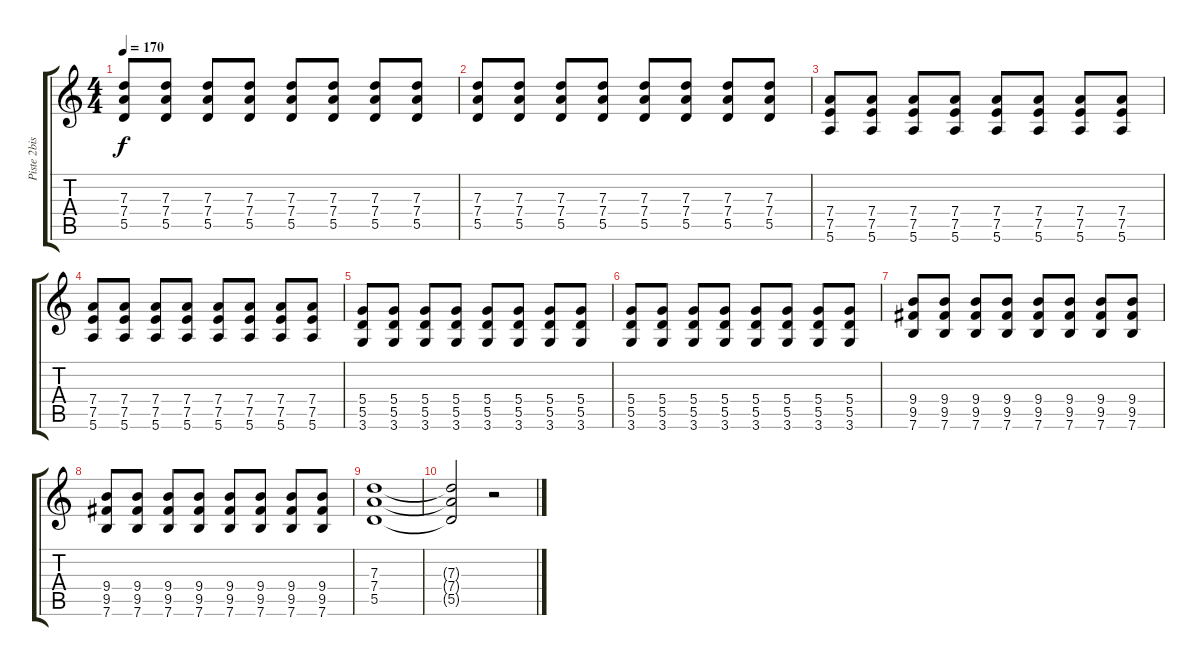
\track ("Piste 2bis" "Piste 2bis") {instrument distortionguitar}
\staff {score tabs}
\tuning (E4 B3 G3 D3 A2 E2) {hide}
\ts (4 4)
\tempo 170
\clef g2
\ks c
(7.3 7.4 5.5).8{dy f} (7.3 7.4 5.5).8 (7.3 7.4 5.5).8 (7.3 7.4 5.5).8 (7.3 7.4 5.5).8 (7.3 7.4 5.5).8 (7.3 7.4 5.5).8 (7.3 7.4 5.5).8 |
(7.3 7.4 5.5).8 (7.3 7.4 5.5).8 (7.3 7.4 5.5).8 (7.3 7.4 5.5).8 (7.3 7.4 5.5).8 (7.3 7.4 5.5).8 (7.3 7.4 5.5).8 (7.3 7.4 5.5).8 |
(7.4 7.5 5.6).8 (7.4 7.5 5.6).8 (7.4 7.5 5.6).8 (7.4 7.5 5.6).8 (7.4 7.5 5.6).8 (7.4 7.5 5.6).8 (7.4 7.5 5.6).8 (7.4 7.5 5.6).8 |
(7.4 7.5 5.6).8 (7.4 7.5 5.6).8 (7.4 7.5 5.6).8 (7.4 7.5 5.6).8 (7.4 7.5 5.6).8 (7.4 7.5 5.6).8 (7.4 7.5 5.6).8 (7.4 7.5 5.6).8 |
(5.4 5.5 3.6).8 (5.4 5.5 3.6).8 (5.4 5.5 3.6).8 (5.4 5.5 3.6).8 (5.4 5.5 3.6).8 (5.4 5.5 3.6).8 (5.4 5.5 3.6).8 (5.4 5.5 3.6).8 |
(5.4 5.5 3.6).8 (5.4 5.5 3.6).8 (5.4 5.5 3.6).8 (5.4 5.5 3.6).8 (5.4 5.5 3.6).8 (5.4 5.5 3.6).8 (5.4 5.5 3.6).8 (5.4 5.5 3.6).8 |
(9.4 9.5 7.6).8 (9.4 9.5 7.6).8 (9.4 9.5 7.6).8 (9.4 9.5 7.6).8 (9.4 9.5 7.6).8 (9.4 9.5 7.6).8 (9.4 9.5 7.6).8 (9.4 9.5 7.6).8 |
(9.4 9.5 7.6).8 (9.4 9.5 7.6).8 (9.4 9.5 7.6).8 (9.4 9.5 7.6).8 (9.4 9.5 7.6).8 (9.4 9.5 7.6).8 (9.4 9.5 7.6).8 (9.4 9.5 7.6).8 |
(7.3 7.4 5.5).1 |
(7.3{t} 7.4{t} 5.5{t}).2 r.2
